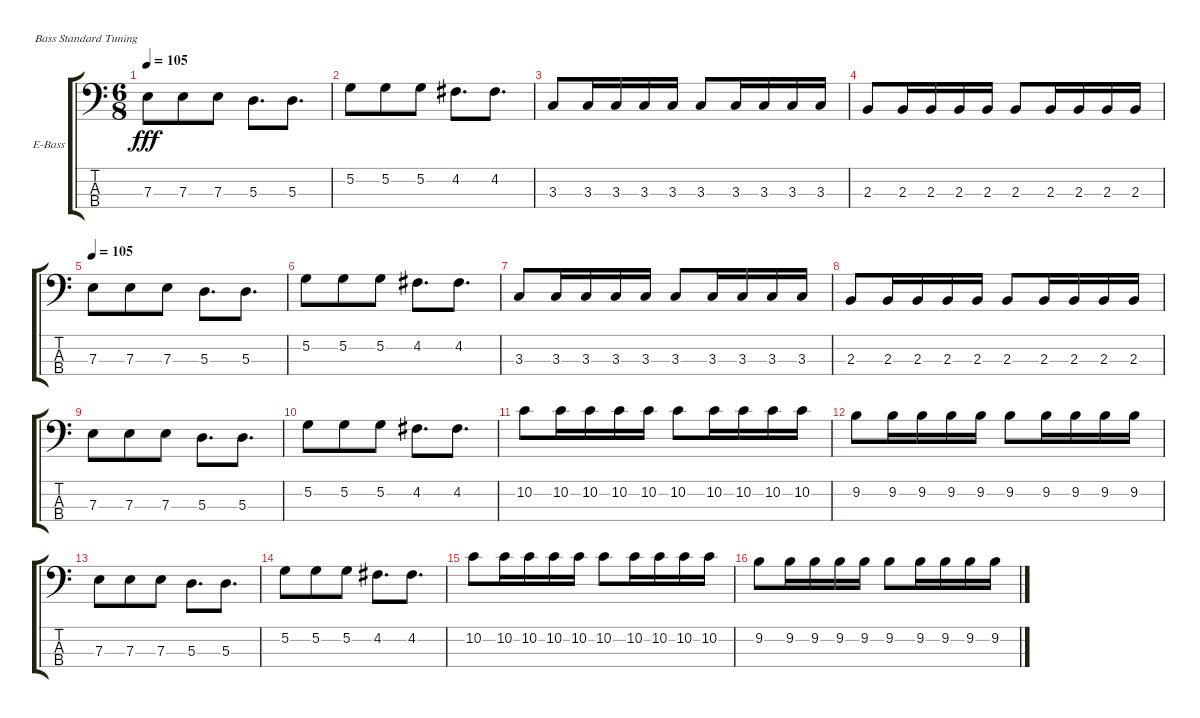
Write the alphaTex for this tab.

\bracketExtendMode groupsimilarinstruments
\firstSystemTrackNameOrientation horizontal
\otherSystemsTrackNameOrientation horizontal
\track ("Frank Ene" "E-Bass") {instrument electricbassfinger}
\staff {score tabs}
\tuning (G2 D2 A1 E1)
\ts (6 8)
\tempo 105
\clef f4
\scale
0.333333
\ks c
7.3.8{dy fff} 7.3.8 7.3.8 5.3.8{d} 5.3.8{d} |
\scale
0.333333 5.2.8 5.2.8 5.2.8 4.2.8{d} 4.2.8{d} |
\scale
0.333333 3.3.8 3.3.16 3.3.16 3.3.16 3.3.16 3.3.8 3.3.16 3.3.16 3.3.16 3.3.16 |
\scale
0.333333 2.3.8 2.3.16 2.3.16 2.3.16 2.3.16 2.3.8 2.3.16 2.3.16 2.3.16 2.3.16 |
\tempo 105
\scale
0.333333 7.3.8 7.3.8 7.3.8 5.3.8{d} 5.3.8{d} |
\scale
0.333333 5.2.8 5.2.8 5.2.8 4.2.8{d} 4.2.8{d} |
\scale
0.333333 3.3.8 3.3.16 3.3.16 3.3.16 3.3.16 3.3.8 3.3.16 3.3.16 3.3.16 3.3.16 |
\scale
0.333333 2.3.8 2.3.16 2.3.16 2.3.16 2.3.16 2.3.8 2.3.16 2.3.16 2.3.16 2.3.16 |
\scale
0.333333 7.3.8 7.3.8 7.3.8 5.3.8{d} 5.3.8{d} |
\scale
0.333333 5.2.8 5.2.8 5.2.8 4.2.8{d} 4.2.8{d} |
\scale
0.333333 10.2.8 10.2.16 10.2.16 10.2.16 10.2.16 10.2.8 10.2.16 10.2.16 10.2.16 10.2.16 |
\scale
0.333333 9.2.8 9.2.16 9.2.16 9.2.16 9.2.16 9.2.8 9.2.16 9.2.16 9.2.16 9.2.16 |
\scale
0.333333 7.3.8 7.3.8 7.3.8 5.3.8{d} 5.3.8{d} |
\scale
0.333333 5.2.8 5.2.8 5.2.8 4.2.8{d} 4.2.8{d} |
\scale
0.333333 10.2.8 10.2.16 10.2.16 10.2.16 10.2.16 10.2.8 10.2.16 10.2.16 10.2.16 10.2.16 |
\scale
0.333333 9.2.8 9.2.16 9.2.16 9.2.16 9.2.16 9.2.8 9.2.16 9.2.16 9.2.16 9.2.16
